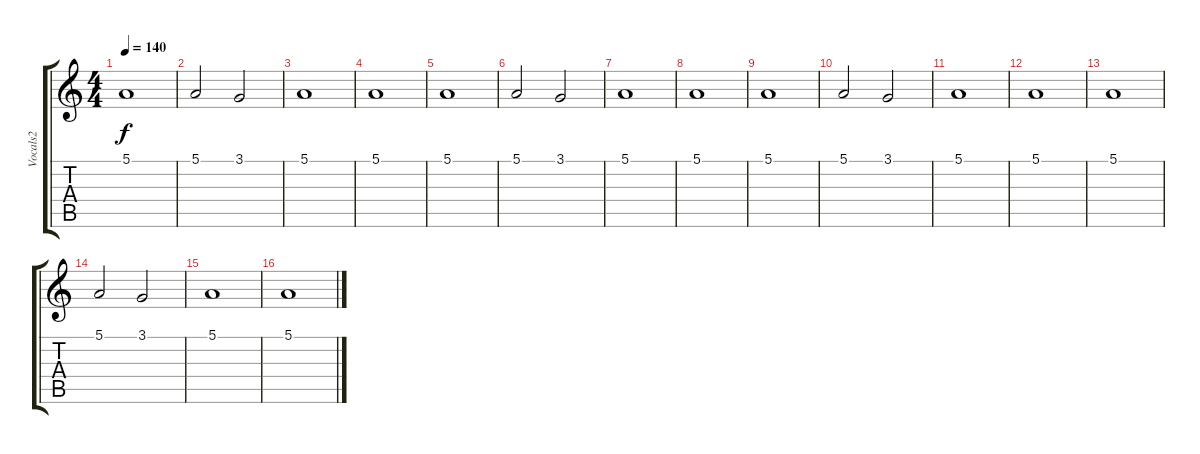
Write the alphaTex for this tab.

\track ("Vocals2" "Vocals2") {instrument lead2sawtooth}
\staff {score tabs}
\tuning (E4 B3 G3 D3 A2 E2) {hide}
\ts (4 4)
\tempo 140
\clef g2
\ks c
5.1.1{dy f} |
5.1.2 3.1.2 |
5.1.1 |
5.1.1 |
5.1.1 |
5.1.2 3.1.2 |
5.1.1 |
5.1.1 |
5.1.1 |
5.1.2 3.1.2 |
5.1.1 |
5.1.1 |
5.1.1 |
5.1.2 3.1.2 |
5.1.1 |
5.1.1
